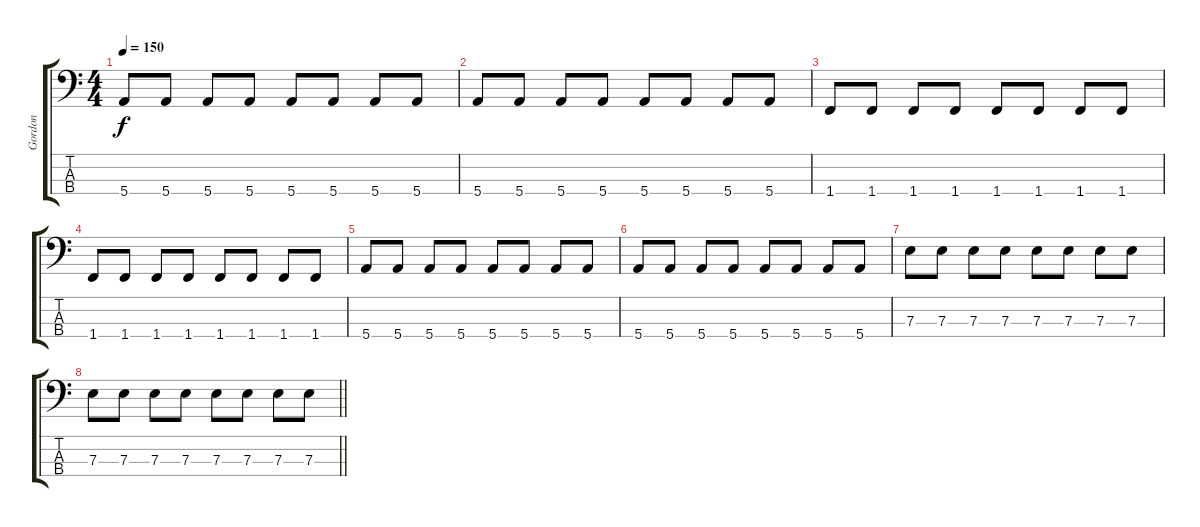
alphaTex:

\track ("Gordon" "Gordon") {instrument electricbassfinger}
\staff {score tabs}
\tuning (G2 D2 A1 E1) {hide}
\ts (4 4)
\tempo 150
\clef f4
\ks c
5.4.8{dy f} 5.4.8 5.4.8 5.4.8 5.4.8 5.4.8 5.4.8 5.4.8 |
5.4.8 5.4.8 5.4.8 5.4.8 5.4.8 5.4.8 5.4.8 5.4.8 |
1.4.8 1.4.8 1.4.8 1.4.8 1.4.8 1.4.8 1.4.8 1.4.8 |
1.4.8 1.4.8 1.4.8 1.4.8 1.4.8 1.4.8 1.4.8 1.4.8 |
5.4.8 5.4.8 5.4.8 5.4.8 5.4.8 5.4.8 5.4.8 5.4.8 |
5.4.8 5.4.8 5.4.8 5.4.8 5.4.8 5.4.8 5.4.8 5.4.8 |
7.3.8 7.3.8 7.3.8 7.3.8 7.3.8 7.3.8 7.3.8 7.3.8 |
\barLineRight lightlight
7.3.8 7.3.8 7.3.8 7.3.8 7.3.8 7.3.8 7.3.8 7.3.8
